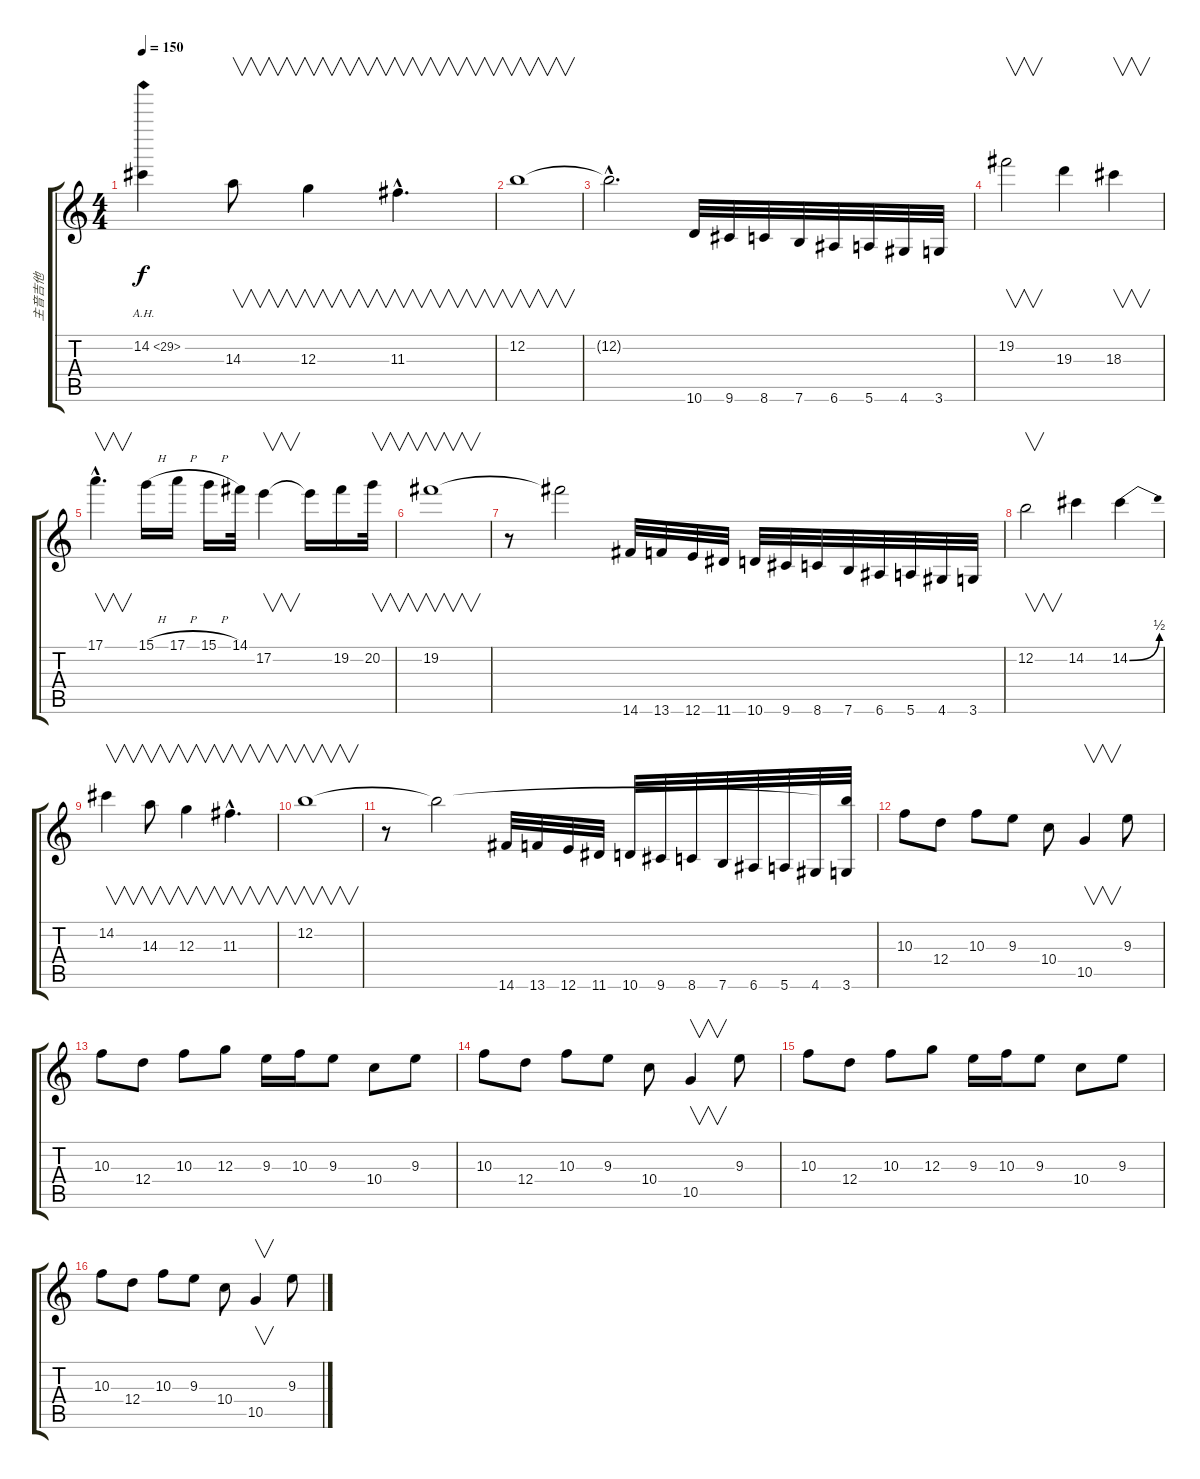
\track ("主音吉他" "主音吉他") {instrument distortionguitar}
\staff {score tabs}
\tuning (E4 B3 G3 D3 A2 E2) {hide}
\ts (4 4)
\tempo 150
\clef g2
\ks c
14.2{ah 15}.4{dy f} 14.3.8{v} 12.3.4{v} 11.3{hac}.4{v d} |
12.2.1{v} |
12.2{hac t}.2{d} 10.6.32 9.6.32 8.6.32 7.6.32 6.6.32 5.6.32 4.6.32 3.6.32 |
19.2.2{v} 19.3.4 18.3.4{v} |
17.1{hac}.4{v d} 15.1{h}.16 17.1{h}.16 15.1{h}.16 14.1.32 17.2.4{v} 17.2{t}.16 19.2.16 20.2.32{v} |
19.2.1{v} |
r.8 19.2{t}.2 14.6.32 13.6.32 12.6.32 11.6.32 10.6.32 9.6.32 8.6.32 7.6.32 6.6.32 5.6.32 4.6.32 3.6.32 |
12.2.2{v} 14.2.4 14.2{be (bend 0 0 60 2)}.4 |
14.2.4{v} 14.3.8{v} 12.3.4{v} 11.3{hac}.4{v d} |
12.2.1{v} |
r.8 12.2{t}.2 14.6.32 13.6.32 12.6.32 11.6.32 10.6.32 9.6.32 8.6.32 7.6.32 6.6.32 5.6.32 4.6.32 (12.2{t} 3.6).32 |
10.3.8 12.4.8 10.3.8 9.3.8 10.4.8 10.5.4{v} 9.3.8 |
10.3.8 12.4.8 10.3.8 12.3.8 9.3.16 10.3.16 9.3.8 10.4.8 9.3.8 |
10.3.8 12.4.8 10.3.8 9.3.8 10.4.8 10.5.4{v} 9.3.8 |
10.3.8 12.4.8 10.3.8 12.3.8 9.3.16 10.3.16 9.3.8 10.4.8 9.3.8 |
10.3.8 12.4.8 10.3.8 9.3.8 10.4.8 10.5.4{v} 9.3.8
